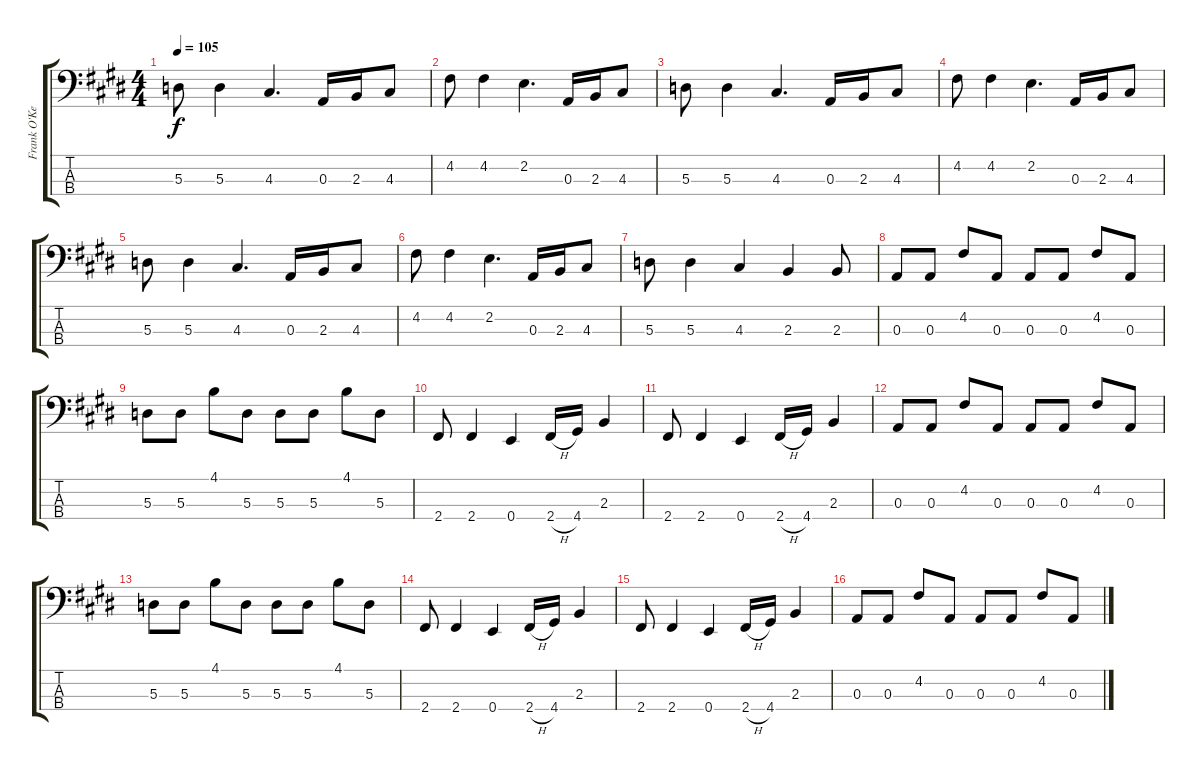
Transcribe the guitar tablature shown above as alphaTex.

\track ("Frank O'Keefe Bass" "Frank O'Ke") {instrument electricbassfinger}
\staff {score tabs}
\tuning (G2 D2 A1 E1) {hide}
\ts (4 4)
\tempo 105
\clef f4
\ks e
5.3.8{dy f} 5.3.4 4.3.4{d} 0.3.16 2.3.16 4.3.8 |
4.2.8 4.2.4 2.2.4{d} 0.3.16 2.3.16 4.3.8 |
5.3.8 5.3.4 4.3.4{d} 0.3.16 2.3.16 4.3.8 |
4.2.8 4.2.4 2.2.4{d} 0.3.16 2.3.16 4.3.8 |
5.3.8 5.3.4 4.3.4{d} 0.3.16 2.3.16 4.3.8 |
4.2.8 4.2.4 2.2.4{d} 0.3.16 2.3.16 4.3.8 |
5.3.8 5.3.4 4.3.4 2.3.4 2.3.8 |
0.3.8 0.3.8 4.2.8 0.3.8 0.3.8 0.3.8 4.2.8 0.3.8 |
5.3.8 5.3.8 4.1.8 5.3.8 5.3.8 5.3.8 4.1.8 5.3.8 |
2.4.8 2.4.4 0.4.4 2.4{h}.16 4.4.16 2.3.4 |
2.4.8 2.4.4 0.4.4 2.4{h}.16 4.4.16 2.3.4 |
0.3.8 0.3.8 4.2.8 0.3.8 0.3.8 0.3.8 4.2.8 0.3.8 |
5.3.8 5.3.8 4.1.8 5.3.8 5.3.8 5.3.8 4.1.8 5.3.8 |
2.4.8 2.4.4 0.4.4 2.4{h}.16 4.4.16 2.3.4 |
2.4.8 2.4.4 0.4.4 2.4{h}.16 4.4.16 2.3.4 |
0.3.8 0.3.8 4.2.8 0.3.8 0.3.8 0.3.8 4.2.8 0.3.8
